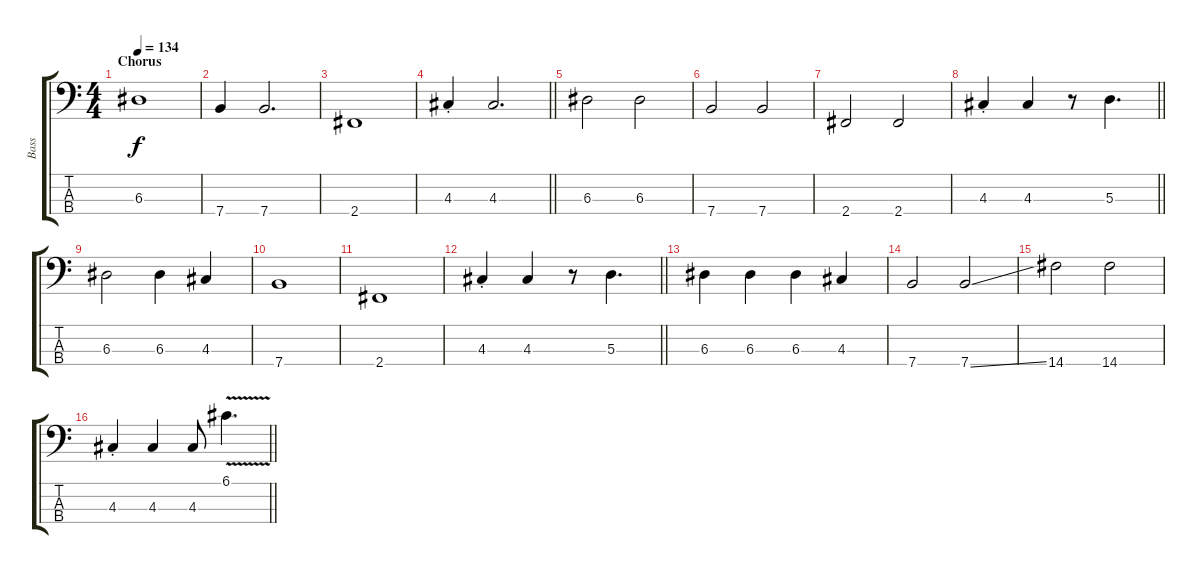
\track ("Bass" "Bass") {instrument electricbassfinger}
\staff {score tabs}
\tuning (G2 D2 A1 E1) {hide}
\ts (4 4)
\section ("" "Chorus")
\tempo 134
\clef f4
\ks c
6.3.1{dy f} |
7.4.4 7.4.2{d} |
2.4.1 |
\barLineRight lightlight
4.3{st}.4 4.3.2{d} |
6.3.2 6.3.2 |
7.4.2 7.4.2 |
2.4.2 2.4.2 |
\barLineRight lightlight
4.3{st}.4 4.3.4 r.8 5.3.4{d} |
6.3.2 6.3.4 4.3.4 |
7.4.1 |
2.4.1 |
\barLineRight lightlight
4.3{st}.4 4.3.4 r.8 5.3.4{d} |
6.3.4 6.3.4 6.3.4 4.3.4 |
7.4.2 7.4{ss}.2 |
14.4.2 14.4.2 |
\barLineRight lightlight
4.3{st}.4 4.3.4 4.3.8 6.1{v}.4{d}
